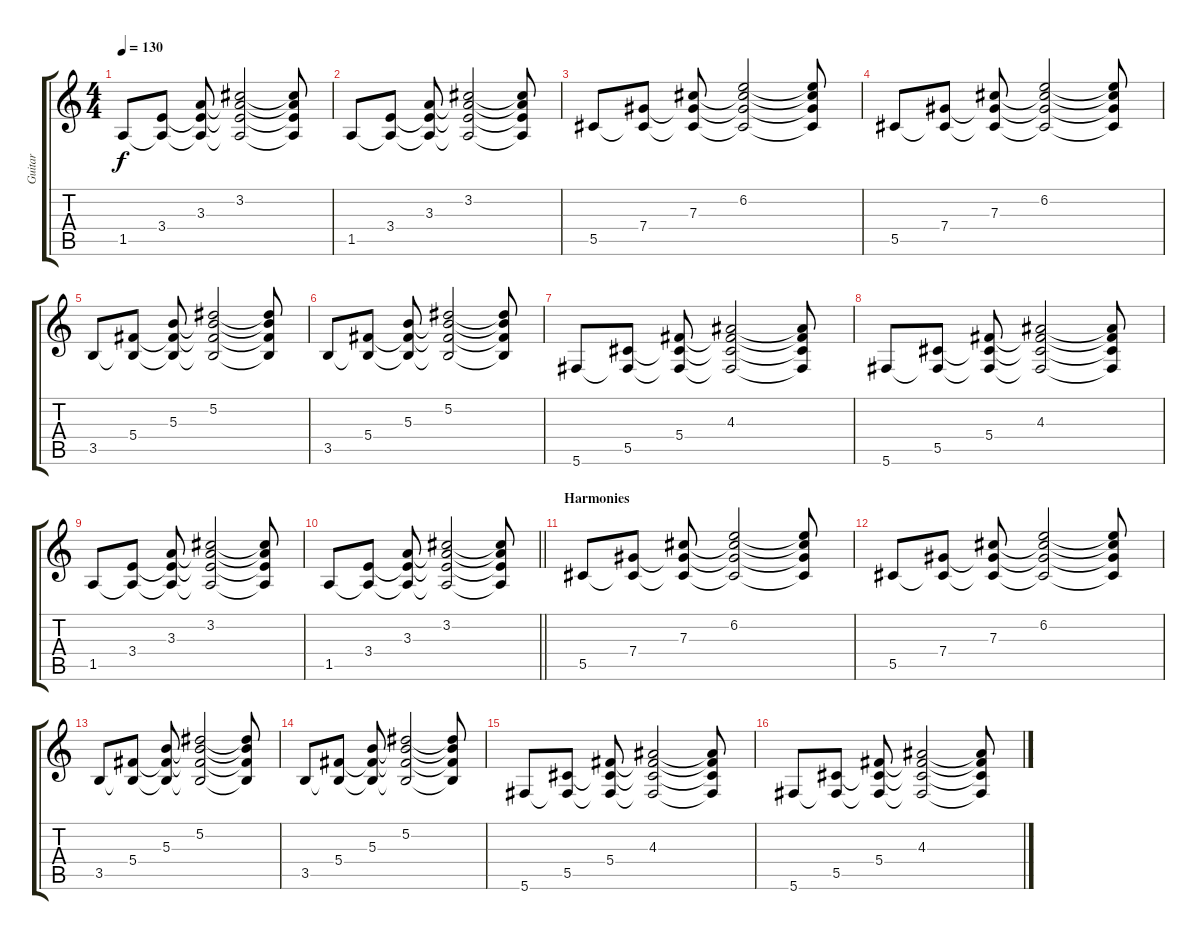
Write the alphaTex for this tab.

\track ("Guitar" "Guitar") {instrument distortionguitar}
\staff {score tabs}
\tuning (Eb4 Bb3 Gb3 Db3 Ab2 Db2) {hide}
\ts (4 4)
\tempo 130
\clef g2
\ks c
1.5.8{dy f} (3.4 1.5{t}).8 (3.3 3.4{t} 1.5{t}).8 (3.2 3.3{t} 3.4{t} 1.5{t}).2 (3.2{t} 3.3{t} 3.4{t} 1.5{t}).8 |
1.5.8 (3.4 1.5{t}).8 (3.3 3.4{t} 1.5{t}).8 (3.2 3.3{t} 3.4{t} 1.5{t}).2 (3.2{t} 3.3{t} 3.4{t} 1.5{t}).8 |
5.5.8 (7.4 5.5{t}).8 (7.3 7.4{t} 5.5{t}).8 (6.2 7.3{t} 7.4{t} 5.5{t}).2 (6.2{t} 7.3{t} 7.4{t} 5.5{t}).8 |
5.5.8 (7.4 5.5{t}).8 (7.3 7.4{t} 5.5{t}).8 (6.2 7.3{t} 7.4{t} 5.5{t}).2 (6.2{t} 7.3{t} 7.4{t} 5.5{t}).8 |
3.5.8 (5.4 3.5{t}).8 (5.3 5.4{t} 3.5{t}).8 (5.2 5.3{t} 5.4{t} 3.5{t}).2 (5.2{t} 5.3{t} 5.4{t} 3.5{t}).8 |
3.5.8 (5.4 3.5{t}).8 (5.3 5.4{t} 3.5{t}).8 (5.2 5.3{t} 5.4{t} 3.5{t}).2 (5.2{t} 5.3{t} 5.4{t} 3.5{t}).8 |
5.6.8 (5.5 5.6{t}).8 (5.4 5.5{t} 5.6{t}).8 (4.3 5.4{t} 5.5{t} 5.6{t}).2 (4.3{t} 5.4{t} 5.5{t} 5.6{t}).8 |
5.6.8 (5.5 5.6{t}).8 (5.4 5.5{t} 5.6{t}).8 (4.3 5.4{t} 5.5{t} 5.6{t}).2 (4.3{t} 5.4{t} 5.5{t} 5.6{t}).8 |
1.5.8 (3.4 1.5{t}).8 (3.3 3.4{t} 1.5{t}).8 (3.2 3.3{t} 3.4{t} 1.5{t}).2 (3.2{t} 3.3{t} 3.4{t} 1.5{t}).8 |
\barLineRight lightlight
1.5.8 (3.4 1.5{t}).8 (3.3 3.4{t} 1.5{t}).8 (3.2 3.3{t} 3.4{t} 1.5{t}).2 (3.2{t} 3.3{t} 3.4{t} 1.5{t}).8 |
\section ("" "Harmonies")
5.5.8 (7.4 5.5{t}).8 (7.3 7.4{t} 5.5{t}).8 (6.2 7.3{t} 7.4{t} 5.5{t}).2 (6.2{t} 7.3{t} 7.4{t} 5.5{t}).8 |
5.5.8 (7.4 5.5{t}).8 (7.3 7.4{t} 5.5{t}).8 (6.2 7.3{t} 7.4{t} 5.5{t}).2 (6.2{t} 7.3{t} 7.4{t} 5.5{t}).8 |
3.5.8 (5.4 3.5{t}).8 (5.3 5.4{t} 3.5{t}).8 (5.2 5.3{t} 5.4{t} 3.5{t}).2 (5.2{t} 5.3{t} 5.4{t} 3.5{t}).8 |
3.5.8 (5.4 3.5{t}).8 (5.3 5.4{t} 3.5{t}).8 (5.2 5.3{t} 5.4{t} 3.5{t}).2 (5.2{t} 5.3{t} 5.4{t} 3.5{t}).8 |
5.6.8 (5.5 5.6{t}).8 (5.4 5.5{t} 5.6{t}).8 (4.3 5.4{t} 5.5{t} 5.6{t}).2 (4.3{t} 5.4{t} 5.5{t} 5.6{t}).8 |
5.6.8 (5.5 5.6{t}).8 (5.4 5.5{t} 5.6{t}).8 (4.3 5.4{t} 5.5{t} 5.6{t}).2 (4.3{t} 5.4{t} 5.5{t} 5.6{t}).8
